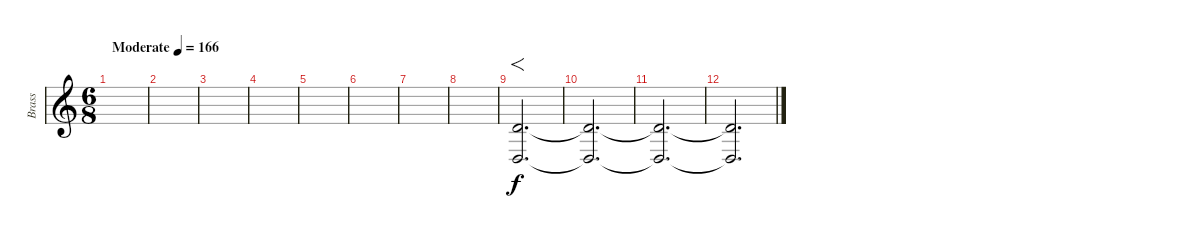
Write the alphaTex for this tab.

\track ("Brass" "Brass") {instrument trombone}
\staff {score}
\tuning (E4 B3 G3 D3 A2 E2) {hide}
\ts (6 8)
\section ("" "")
\tempo (166 "Moderate")
\clef g2
\ks c
|
|
|
|
|
|
|
|
(7.3 5.5).2{f d} |
(7.3{t} 5.5{t}).2{d dy f} |
(7.3{t} 5.5{t}).2{d} |
(7.3{t} 5.5{t}).2{d}
